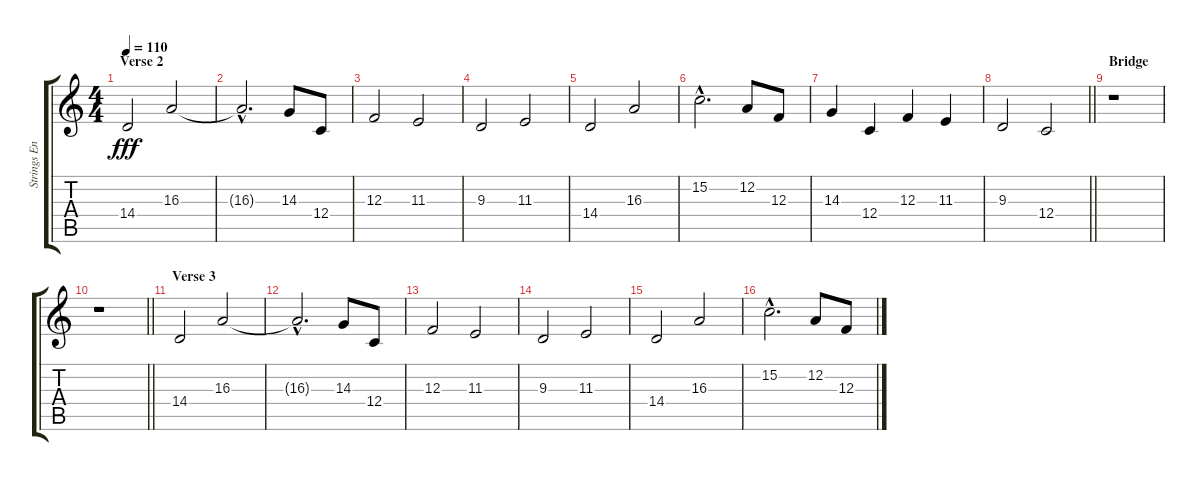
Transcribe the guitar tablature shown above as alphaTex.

\track ("Strings Ensable" "Strings En") {instrument synthstrings1}
\staff {score tabs}
\tuning (D4 A3 F3 C3 G2 D2) {hide}
\ts (4 4)
\section ("" "Verse 2")
\tempo 110
\clef g2
\ks c
14.4.2{dy fff} 16.3.2 |
16.3{hac t}.2{d} 14.3.8 12.4.8 |
12.3.2 11.3.2 |
9.3.2 11.3.2 |
14.4.2 16.3.2 |
15.2{hac}.2{d} 12.2.8 12.3.8 |
14.3.4 12.4.4 12.3.4 11.3.4 |
\barLineRight lightlight
9.3.2 12.4.2 |
\section ("" "Bridge")
r.1 |
\barLineRight lightlight
r.1 |
\section ("" "Verse 3")
14.4.2 16.3.2 |
16.3{hac t}.2{d} 14.3.8 12.4.8 |
12.3.2 11.3.2 |
9.3.2 11.3.2 |
14.4.2 16.3.2 |
15.2{hac}.2{d} 12.2.8 12.3.8
